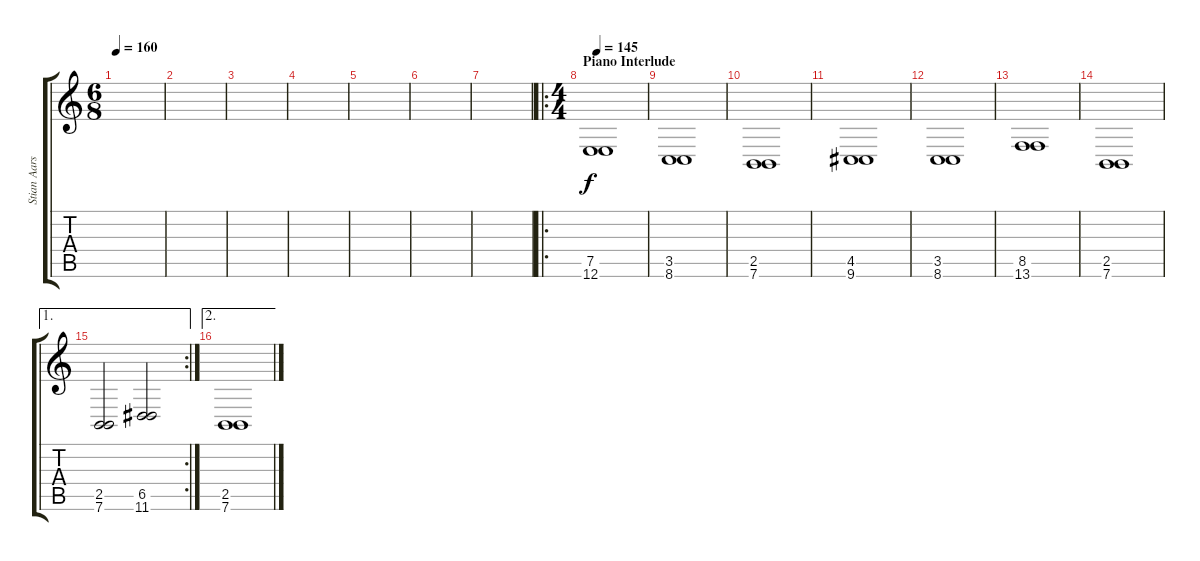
\track ("Stian Aarstad" "Stian Aars") {instrument stringensemble1}
\staff {score tabs}
\tuning (E4 B3 G3 D3 A2 E2) {hide}
\ts (6 8)
\tempo 160
\clef g2
\ks c
|
|
|
|
|
|
|
\ro
\ts (4 4)
\section ("" "Piano Interlude")
\tempo 145
(7.5 12.6).1 |
(3.5 8.6).1 |
(2.5 7.6).1 |
(4.5 9.6).1 |
(3.5 8.6).1 |
(8.5 13.6).1 |
(2.5 7.6).1 |
\ae 1
\rc 2
(2.5 7.6).2 (6.5 11.6).2 |
\ae 2
(2.5 7.6).1
